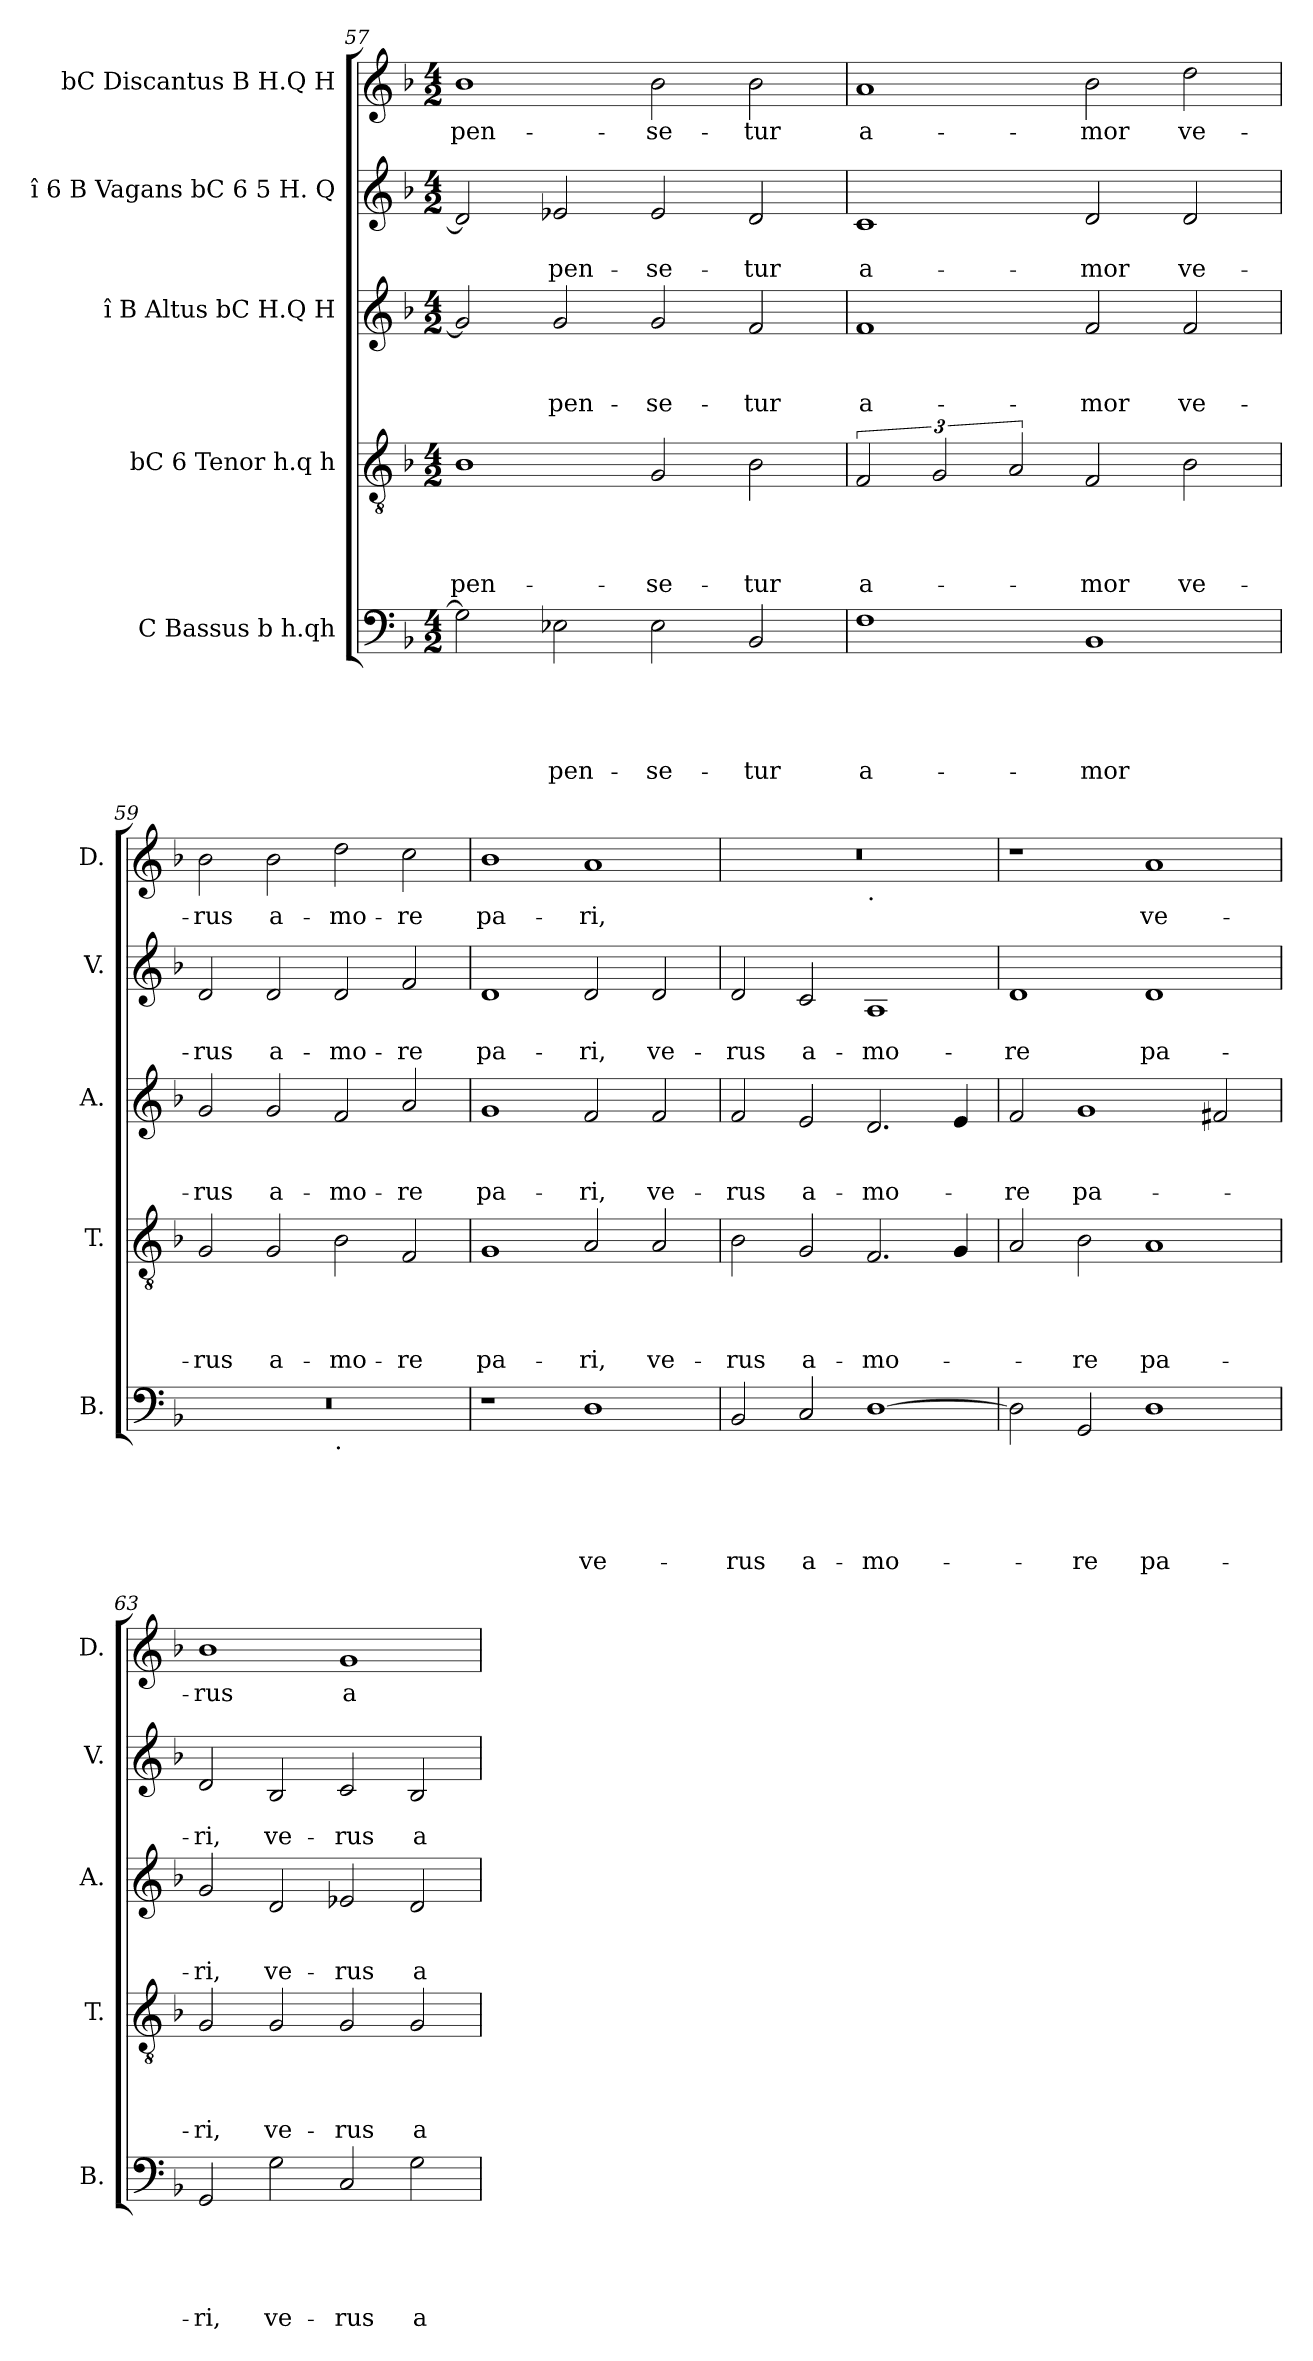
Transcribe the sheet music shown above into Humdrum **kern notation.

**kern	**text	**text	**text	**text	**text	**kern	**text	**text	**text	**text	**kern	**text	**text	**text	**kern	**text	**text	**kern	**text
*part5	*part5	*part5	*part5	*part5	*part5	*part4	*part4	*part4	*part4	*part4	*part3	*part3	*part3	*part3	*part2	*part2	*part2	*part1	*part1
*staff5	*staff5	*staff5	*staff5	*staff5	*staff5	*staff4	*staff4	*staff4	*staff4	*staff4	*staff3	*staff3	*staff3	*staff3	*staff2	*staff2	*staff2	*staff1	*staff1
*I"C Bassus b h.qh	*	*	*	*	*	*I"bC 6 Tenor h.q h	*	*	*	*	*I"î B Altus bC H.Q H	*	*	*	*I"î 6 B Vagans bC 6 5 H. Q	*	*	*I"bC Discantus B H.Q H	*
*I'B.	*	*	*	*	*	*I'T.	*	*	*	*	*I'A.	*	*	*	*I'V.	*	*	*I'D.	*
*clefF4	*	*	*	*	*	*clefGv2	*	*	*	*	*clefG2	*	*	*	*clefG2	*	*	*clefG2	*
*k[b-]	*	*	*	*	*	*k[b-]	*	*	*	*	*k[b-]	*	*	*	*k[b-]	*	*	*k[b-]	*
*F:	*	*	*	*	*	*F:	*	*	*	*	*F:	*	*	*	*F:	*	*	*F:	*
*M4/2	*	*	*	*	*	*M4/2	*	*	*	*	*M4/2	*	*	*	*M4/2	*	*	*M4/2	*
=57	=57	=57	=57	=57	=57	=57	=57	=57	=57	=57	=57	=57	=57	=57	=57	=57	=57	=57	=57
!	!	!	!	!	!	!	!	!	!	!LO:LY:b	!	!	!	!	!	!	!	!	!LO:LY:b
2G\]	.	.	.	.	.	1B-	.	.	.	pen-	2g/]	.	.	.	2d/]	.	.	1b-	pen-
!	!	!	!	!	!LO:LY:b	!	!	!	!	!	!	!	!	!LO:LY:b	!	!	!LO:LY:b	!	!
2E-X\	.	.	.	.	pen-	.	.	.	.	.	2g/	.	.	pen-	2e-X/	.	pen-	.	.
!	!	!	!	!	!LO:LY:b	!	!	!	!	!LO:LY:b	!	!	!	!LO:LY:b	!	!	!LO:LY:b	!	!LO:LY:b
2E-\	.	.	.	.	-se-	2G/	.	.	.	-se-	2g/	.	.	-se-	2e-/	.	-se-	2b-\	-se-
!	!	!	!	!	!LO:LY:b	!	!	!	!	!LO:LY:b	!	!	!	!LO:LY:b	!	!	!LO:LY:b	!	!LO:LY:b
2BB-/	.	.	.	.	-tur	2B-\	.	.	.	-tur	2f/	.	.	-tur	2d/	.	-tur	2b-\	-tur
=58	=58	=58	=58	=58	=58	=58	=58	=58	=58	=58	=58	=58	=58	=58	=58	=58	=58	=58	=58
!	!	!	!	!	!LO:LY:b:rj	!	!	!	!	!LO:LY:b	!	!	!	!LO:LY:b:rj	!	!	!LO:LY:b:rj	!	!LO:LY:b:rj
1F	.	.	.	.	a-	3F/	.	.	.	a-	1f	.	.	a-	1c	.	a-	1a	a-
.	.	.	.	.	.	3G/	.	.	.	.	.	.	.	.	.	.	.	.	.
.	.	.	.	.	.	3A/	.	.	.	.	.	.	.	.	.	.	.	.	.
!	!	!	!	!	!LO:LY:b	!	!	!	!	!LO:LY:b	!	!	!	!LO:LY:b	!	!	!LO:LY:b	!	!LO:LY:b
1BB-	.	.	.	.	-mor	2F/	.	.	.	-mor	2f/	.	.	-mor	2d/	.	-mor	2b-\	-mor
!	!	!	!	!	!	!	!	!	!	!LO:LY:b	!	!	!	!LO:LY:b	!	!	!LO:LY:b	!	!LO:LY:b
.	.	.	.	.	.	2B-\	.	.	.	ve-	2f/	.	.	ve-	2d/	.	ve-	2dd\	ve-
=59	=59	=59	=59	=59	=59	=59	=59	=59	=59	=59	=59	=59	=59	=59	=59	=59	=59	=59	=59
!	!	!	!	!	!	!	!	!	!	!LO:LY:b	!	!	!	!LO:LY:b	!	!	!LO:LY:b	!	!LO:LY:b
*^	*	*	*	*	*	*	*	*	*	*	*	*	*	*	*	*	*	*	*
0r	1ryy	.	.	.	.	.	2G/	.	.	.	-rus	2g/	.	.	-rus	2d/	.	-rus	2b-\	-rus
!	!	!	!	!	!	!	!	!	!	!	!LO:LY:b	!	!	!	!LO:LY:b	!	!	!LO:LY:b	!	!LO:LY:b
.	.	.	.	.	.	.	2G/	.	.	.	a-	2g/	.	.	a-	2d/	.	a-	2b-\	a-
!	!LO:TX:b:t=.	!	!	!	!	!	!	!	!	!	!	!	!	!	!	!	!	!	!	!
!	!	!	!	!	!	!	!	!	!	!	!LO:LY:b	!	!	!	!LO:LY:b	!	!	!LO:LY:b	!	!LO:LY:b
.	1ryy	.	.	.	.	.	2B-\	.	.	.	-mo-	2f/	.	.	-mo-	2d/	.	-mo-	2dd\	-mo-
!	!	!	!	!	!	!	!	!	!	!	!LO:LY:b	!	!	!	!LO:LY:b	!	!	!LO:LY:b	!	!LO:LY:b
.	.	.	.	.	.	.	2F/	.	.	.	-re	2a/	.	.	-re	2f/	.	-re	2cc\	-re
=60	=60	=60	=60	=60	=60	=60	=60	=60	=60	=60	=60	=60	=60	=60	=60	=60	=60	=60	=60	=60
!	!	!	!	!	!	!	!	!	!	!	!LO:LY:b	!	!	!	!LO:LY:b	!	!	!LO:LY:b	!	!LO:LY:b
*v	*v	*	*	*	*	*	*	*	*	*	*	*	*	*	*	*	*	*	*	*
1r	.	.	.	.	.	1G	.	.	.	pa-	1g	.	.	pa-	1d	.	pa-	1b-	pa-
!	!	!	!	!	!LO:LY:b	!	!	!	!	!LO:LY:b	!	!	!	!LO:LY:b	!	!	!LO:LY:b	!	!LO:LY:b
1D	.	.	.	.	ve-	2A/	.	.	.	-ri,	2f/	.	.	-ri,	2d/	.	-ri,	1a	-ri,
!	!	!	!	!	!	!	!	!	!	!LO:LY:b	!	!	!	!LO:LY:b	!	!	!LO:LY:b	!	!
.	.	.	.	.	.	2A/	.	.	.	ve-	2f/	.	.	ve-	2d/	.	ve-	.	.
!!LO:LB:g=z
=61	=61	=61	=61	=61	=61	=61	=61	=61	=61	=61	=61	=61	=61	=61	=61	=61	=61	=61	=61
!	!	!	!	!	!LO:LY:b	!	!	!	!	!LO:LY:b	!	!	!	!LO:LY:b	!	!	!LO:LY:b	!	!
*	*	*	*	*	*	*	*	*	*	*	*	*	*	*	*	*	*	*^	*
2BB-/	.	.	.	.	-rus	2B-\	.	.	.	-rus	2f/	.	.	-rus	2d/	.	-rus	0r	1ryy	.
!	!	!	!	!	!LO:LY:b	!	!	!	!	!LO:LY:b	!	!	!	!LO:LY:b	!	!	!LO:LY:b	!	!	!
2C/	.	.	.	.	a-	2G/	.	.	.	a-	2e/	.	.	a-	2c/	.	a-	.	.	.
!	!	!	!	!	!	!	!	!	!	!	!	!	!	!	!	!	!	!	!LO:TX:b:t=.	!
!	!	!	!	!	!LO:LY:b	!	!	!	!	!LO:LY:b	!	!	!	!LO:LY:b	!	!	!LO:LY:b	!	!	!
[>1D	.	.	.	.	-mo-	2.F/	.	.	.	-mo-	2.d/	.	.	-mo-	1A	.	-mo-	.	1ryy	.
.	.	.	.	.	.	4G/	.	.	.	.	4e/	.	.	.	.	.	.	.	.	.
=62	=62	=62	=62	=62	=62	=62	=62	=62	=62	=62	=62	=62	=62	=62	=62	=62	=62	=62	=62	=62
!	!	!	!	!	!	!	!	!	!	!	!	!	!	!LO:LY:b	!	!	!LO:LY:b	!	!	!
*	*	*	*	*	*	*	*	*	*	*	*	*	*	*	*	*	*	*v	*v	*
2D\]	.	.	.	.	.	2A/	.	.	.	.	2f/	.	.	-re	1d	.	-re	1r	.
!	!	!	!	!	!LO:LY:b	!	!	!	!	!LO:LY:b	!	!	!	!LO:LY:b	!	!	!	!	!
2GG/	.	.	.	.	-re	2B-\	.	.	.	-re	1g	.	.	pa-	.	.	.	.	.
!	!	!	!	!	!LO:LY:b	!	!	!	!	!LO:LY:b	!	!	!	!	!	!	!LO:LY:b	!	!LO:LY:b
1D	.	.	.	.	pa-	1A	.	.	.	pa-	.	.	.	.	1d	.	pa-	1a	ve-
.	.	.	.	.	.	.	.	.	.	.	2f#/	.	.	.	.	.	.	.	.
=63	=63	=63	=63	=63	=63	=63	=63	=63	=63	=63	=63	=63	=63	=63	=63	=63	=63	=63	=63
!	!	!	!	!	!LO:LY:b	!	!	!	!	!LO:LY:b	!	!	!	!LO:LY:b	!	!	!LO:LY:b	!	!LO:LY:b
2GG/	.	.	.	.	-ri,	2G/	.	.	.	-ri,	2g/	.	.	-ri,	2d/	.	-ri,	1b-	-rus
!	!	!	!	!	!LO:LY:b	!	!	!	!	!LO:LY:b	!	!	!	!LO:LY:b	!	!	!LO:LY:b	!	!
2G\	.	.	.	.	ve-	2G/	.	.	.	ve-	2d/	.	.	ve-	2B-/	.	ve-	.	.
!	!	!	!	!	!LO:LY:b	!	!	!	!	!LO:LY:b	!	!	!	!LO:LY:b	!	!	!LO:LY:b	!	!LO:LY:b:rj
2C/	.	.	.	.	-rus	2G/	.	.	.	-rus	2e-X/	.	.	-rus	2c/	.	-rus	1g	a-
!	!	!	!	!	!LO:LY:b	!	!	!	!	!LO:LY:b	!	!	!	!LO:LY:b	!	!	!LO:LY:b	!	!
2G\	.	.	.	.	a-	2G/	.	.	.	a-	2d/	.	.	a-	2B-/	.	a-	.	.
=	=	=	=	=	=	=	=	=	=	=	=	=	=	=	=	=	=	=	=
*-	*-	*-	*-	*-	*-	*-	*-	*-	*-	*-	*-	*-	*-	*-	*-	*-	*-	*-	*-
